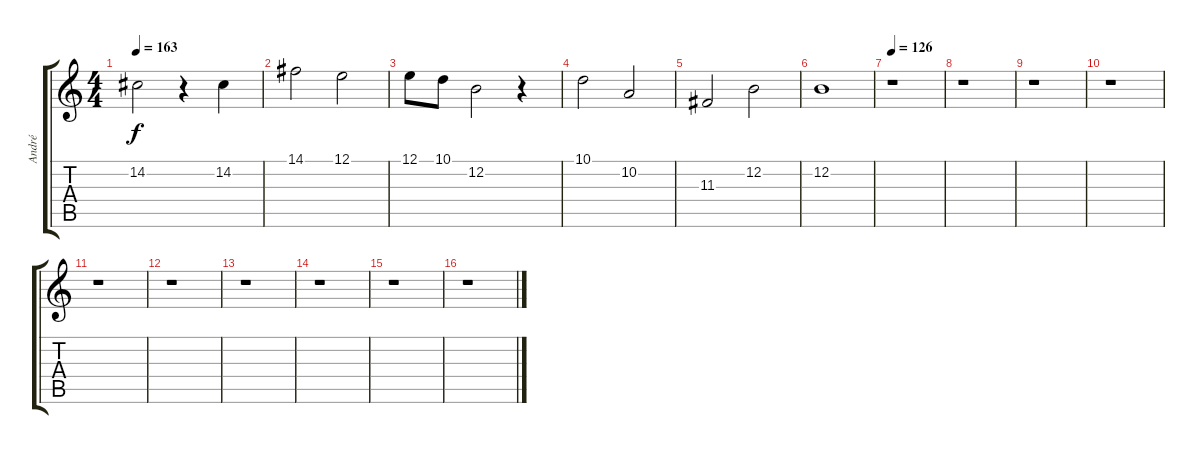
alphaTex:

\track ("André" "André") {instrument lead6voice}
\staff {score tabs}
\tuning (E4 B3 G3 D3 A2 E2) {hide}
\ts (4 4)
\tempo 163
\clef g2
\ks c
14.2.2{dy f} r.4 14.2.4 |
14.1.2 12.1.2 |
12.1.8 10.1.8 12.2.2 r.4 |
10.1.2 10.2.2 |
11.3.2 12.2.2 |
12.2.1 |
\tempo 126
r.1 |
r.1 |
r.1 |
r.1 |
r.1 |
r.1 |
r.1 |
r.1 |
r.1 |
r.1
